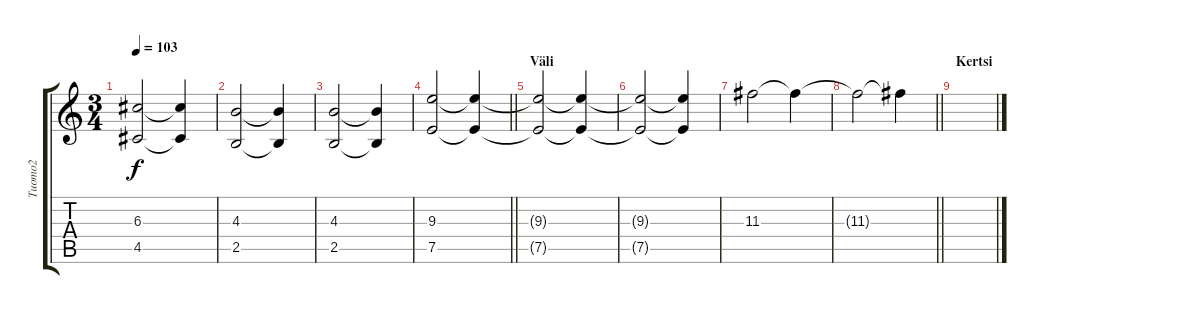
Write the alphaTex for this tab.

\track ("Tuomo2" "Tuomo2") {instrument distortionguitar}
\staff {score tabs}
\tuning (E4 B3 G3 D3 A2 D2) {hide}
\ts (3 4)
\tempo 103
\clef g2
\ks c
(6.3 4.5).2{dy f} (6.3{t} 4.5{t}).4 |
(4.3 2.5).2 (4.3{t} 2.5{t}).4 |
(4.3 2.5).2 (4.3{t} 2.5{t}).4 |
\barLineRight lightlight
(9.3 7.5).2 (9.3{t} 7.5{t}).4 |
\section ("" "Väli")
(9.3{t} 7.5{t}).2 (9.3{t} 7.5{t}).4 |
(9.3{t} 7.5{t}).2 (9.3{t} 7.5{t}).4 |
11.3.2 11.3{t}.4 |
\barLineRight lightlight
11.3{t}.2 11.3{t}.4 |
\section ("" "Kertsi")
